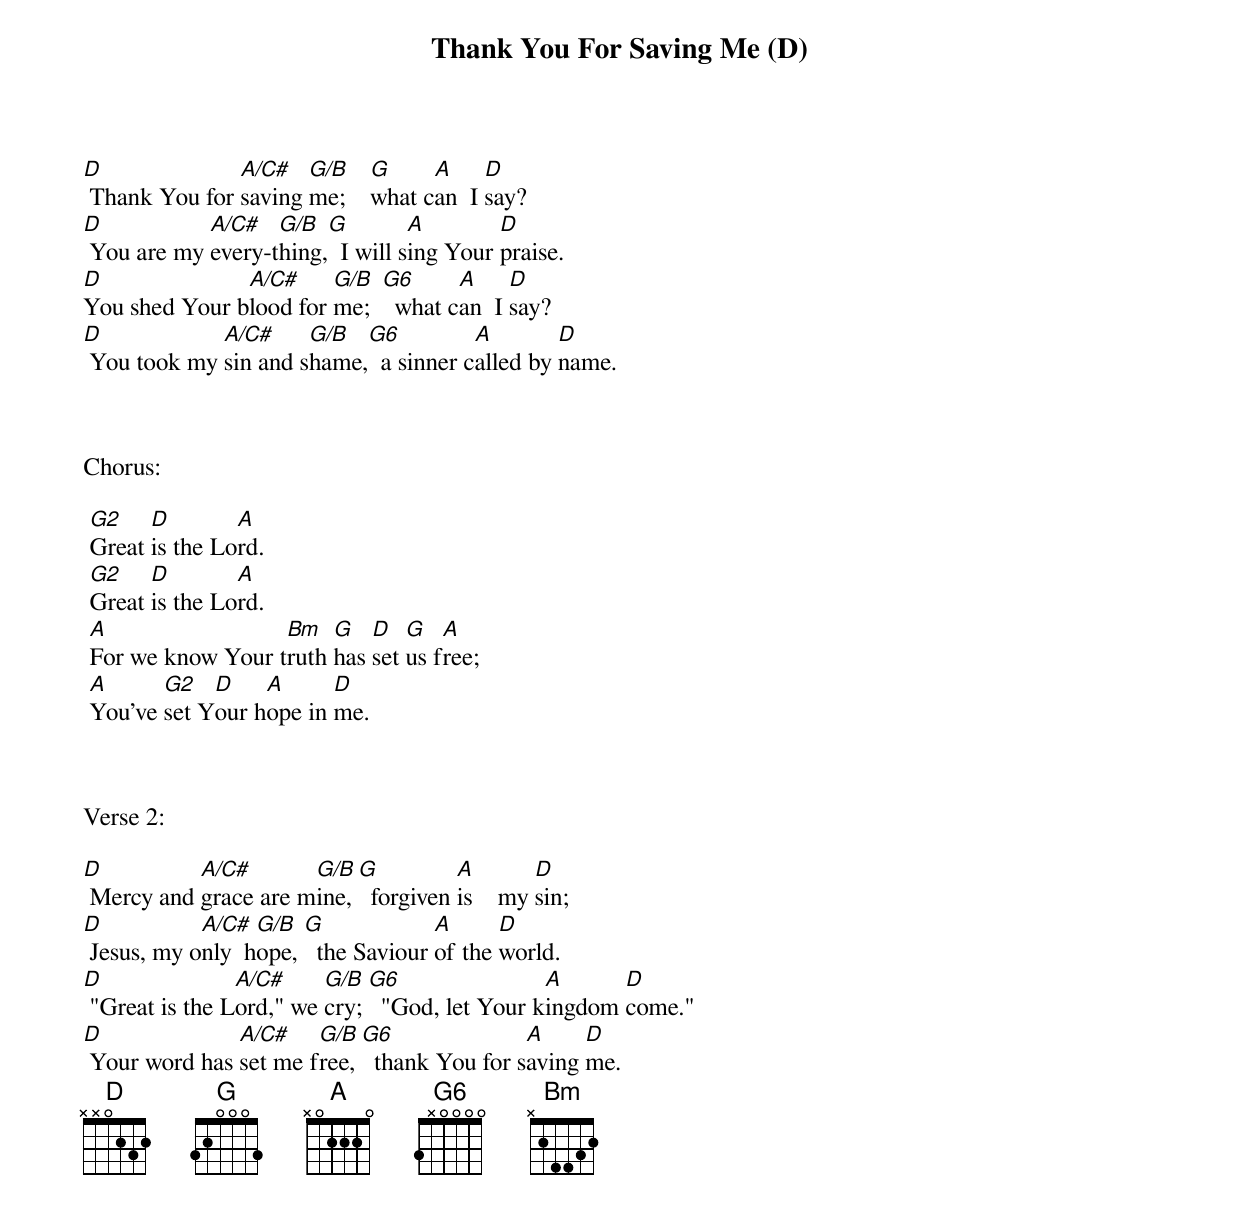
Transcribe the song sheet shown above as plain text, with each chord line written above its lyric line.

Thank You For Saving Me (D)

D              A/C#   G/B    G     A     D
 Thank You for saving me;    what can  I say?
D           A/C#   G/B  G         A        D
 You are my every-thing,  I will sing Your praise.
D              A/C#     G/B  G6      A     D
You shed Your blood for me;    what can  I say?
D            A/C#     G/B  G6          A        D
 You took my sin and shame,  a sinner called by name.



Chorus:

 G2    D        A
 Great is the Lord.
 G2    D        A
 Great is the Lord.
 A                 Bm   G   D   G   A
 For we know Your truth has set us free;
 A      G2   D    A      D
 You've set Your hope in me.



Verse 2:

D          A/C#       G/B  G          A        D
 Mercy and grace are mine,   forgiven is    my sin;
D           A/C#  G/B  G             A      D
 Jesus, my only  hope,   the Saviour of the world.
D               A/C#     G/B  G6                A      D
 "Great is the Lord," we cry;   "God, let Your kingdom come."
D              A/C#    G/B  G6               A     D
 Your word has set me free,   thank You for saving me.
